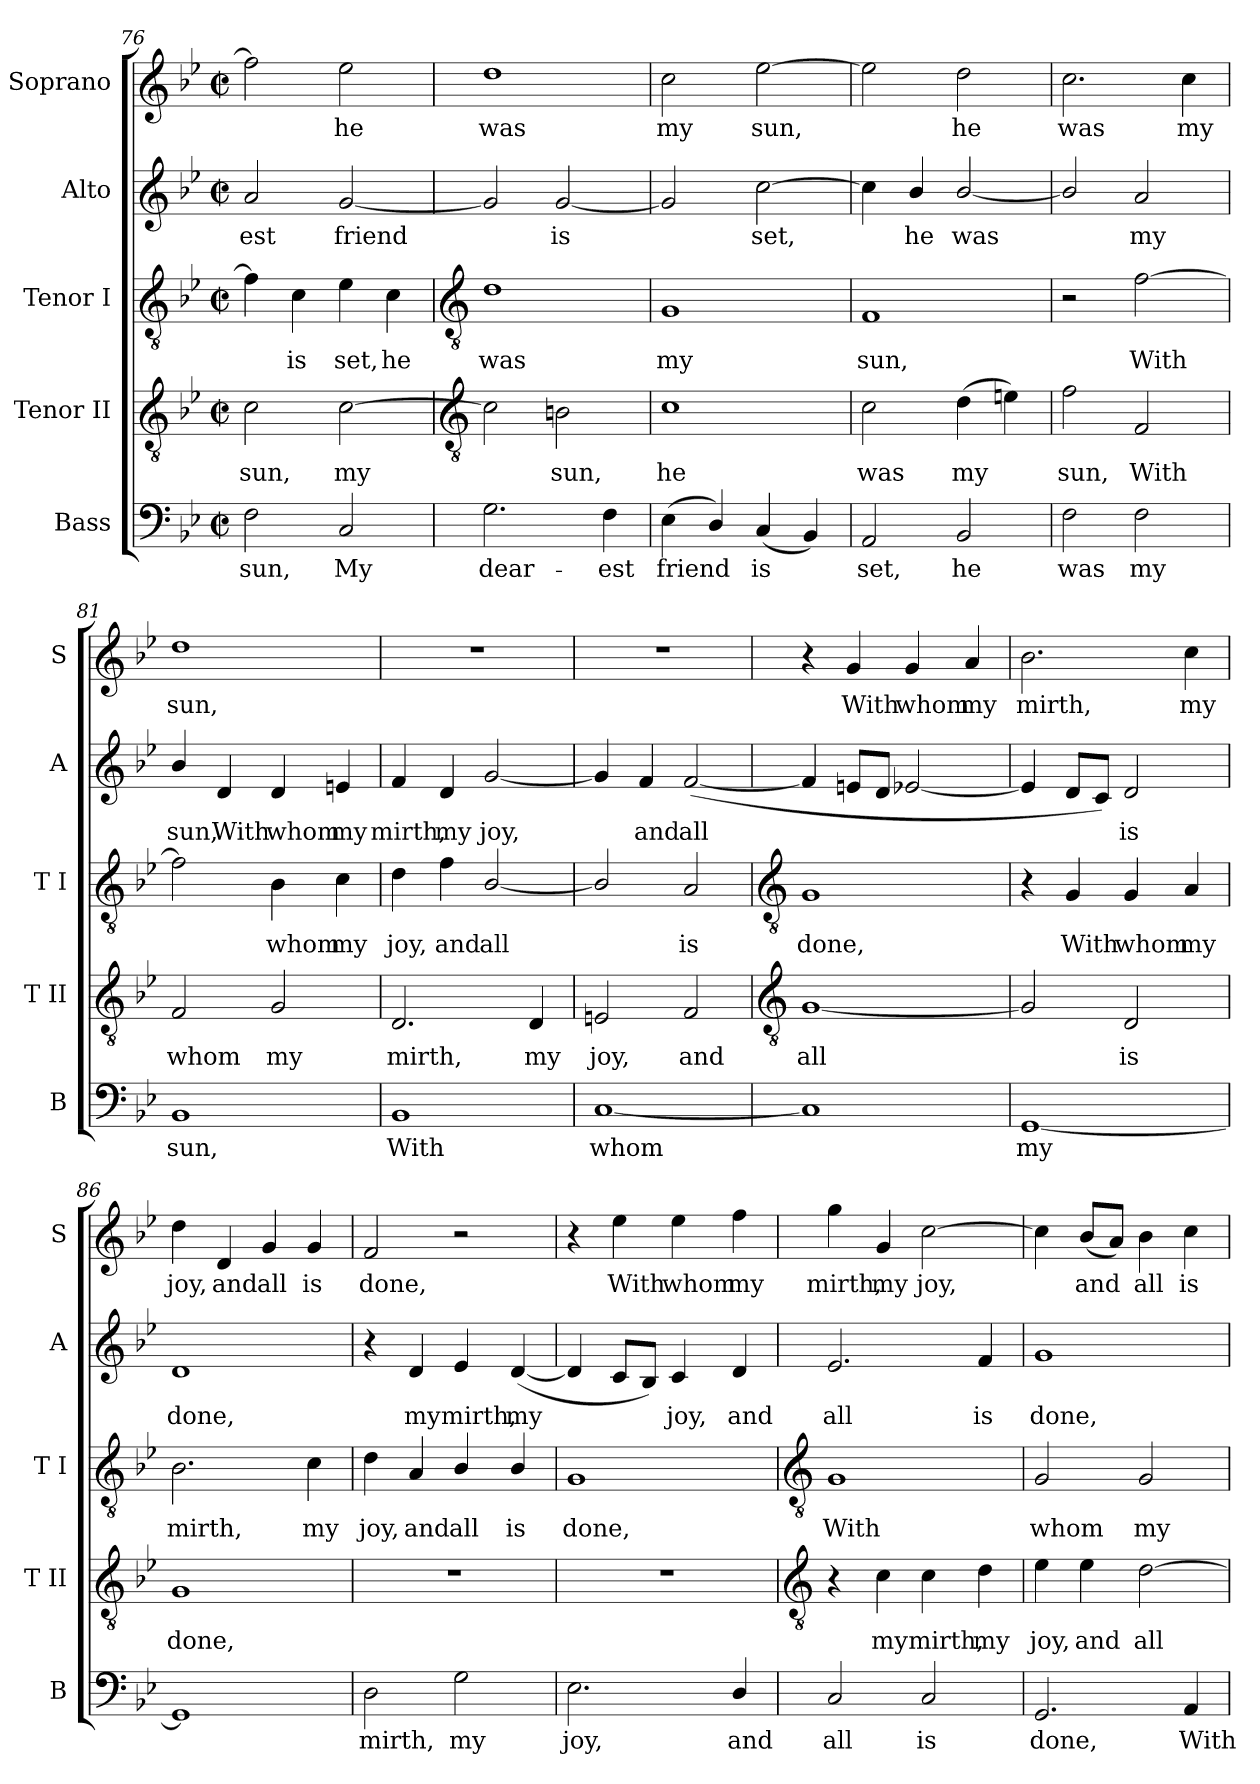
**kern	**text	**kern	**text	**kern	**text	**kern	**text	**kern	**text
*part5	*part5	*part4	*part4	*part3	*part3	*part2	*part2	*part1	*part1
*staff5	*staff5	*staff4	*staff4	*staff3	*staff3	*staff2	*staff2	*staff1	*staff1
*I"Bass	*	*I"Tenor II	*	*I"Tenor I	*	*I"Alto	*	*I"Soprano	*
*I'B	*	*I'T II	*	*I'T I	*	*I'A	*	*I'S	*
*clefF4	*	*clefGv2	*	*clefGv2	*	*clefG2	*	*clefG2	*
*k[b-e-]	*	*k[b-e-]	*	*k[b-e-]	*	*k[b-e-]	*	*k[b-e-]	*
*B-:	*	*B-:	*	*B-:	*	*B-:	*	*B-:	*
*M2/2	*	*M2/2	*	*M2/2	*	*M2/2	*	*M2/2	*
*met(c|)	*	*met(c|)	*	*met(c|)	*	*met(c|)	*	*met(c|)	*
=76	=76	=76	=76	=76	=76	=76	=76	=76	=76
!	!LO:LY:b	!	!LO:LY:b	!	!	!	!LO:LY:b	!	!
2F	sun,	2c	sun,	4f]	.	2a	-est	2ff]	.
!	!	!	!	!	!LO:LY:b	!	!	!	!
.	.	.	.	4c	is	.	.	.	.
!	!LO:LY:b	!	!LO:LY:b	!	!LO:LY:b	!	!LO:LY:b	!	!LO:LY:b
2C	My	[2c	my	4e-	set,	[2g	friend	2ee-	he
!	!	!	!	!	!LO:LY:b	!	!	!	!
.	.	.	.	4c	he	.	.	.	.
!!LO:LB:g=z
=77	=77	=77	=77	=77	=77	=77	=77	=77	=77
*	*	*clefGv2	*	*clefGv2	*	*	*	*	*
!	!LO:LY:b	!	!	!	!LO:LY:b	!	!	!	!LO:LY:b
2.G	dear-	2c]	.	1d	was	2g]	.	1dd	was
!	!	!	!LO:LY:b	!	!	!	!LO:LY:b	!	!
.	.	2Bn	sun,	.	.	[2g	is	.	.
!	!LO:LY:b	!	!	!	!	!	!	!	!
4F	-est	.	.	.	.	.	.	.	.
=78	=78	=78	=78	=78	=78	=78	=78	=78	=78
!	!LO:LY:b	!	!LO:LY:b	!	!LO:LY:b	!	!	!	!LO:LY:b
(<4E-	friend	1c	he	1G	my	2g]	.	2cc	my
4D/)	.	.	.	.	.	.	.	.	.
!	!LO:LY:b	!	!	!	!	!	!LO:LY:b	!	!LO:LY:b
(<4C	is	.	.	.	.	[2cc	set,	[2ee-	sun,
4BB-)	.	.	.	.	.	.	.	.	.
=79	=79	=79	=79	=79	=79	=79	=79	=79	=79
!	!LO:LY:b	!	!LO:LY:b	!	!LO:LY:b	!	!	!	!
2AA	set,	2c	was	1F	sun,	4cc]	.	2ee-]	.
!	!	!	!	!	!	!	!LO:LY:b	!	!
.	.	.	.	.	.	4b-/	he	.	.
!	!LO:LY:b	!	!LO:LY:b	!	!	!	!LO:LY:b	!	!LO:LY:b
2BB-	he	(>4d	my	.	.	[2b-/	was	2dd	he
.	.	4en)	.	.	.	.	.	.	.
=80	=80	=80	=80	=80	=80	=80	=80	=80	=80
!	!LO:LY:b	!	!LO:LY:b	!	!	!	!	!	!LO:LY:b
2F	was	2f	sun,	2r	.	2b-/]	.	2.cc	was
!	!LO:LY:b	!	!LO:LY:b	!	!LO:LY:b	!	!LO:LY:b	!	!
2F	my	2F	With	[2f	With	2a	my	.	.
!	!	!	!	!	!	!	!	!	!LO:LY:b
.	.	.	.	.	.	.	.	4cc	my
=81	=81	=81	=81	=81	=81	=81	=81	=81	=81
!	!LO:LY:b	!	!LO:LY:b	!	!	!	!LO:LY:b	!	!LO:LY:b
1BB-	sun,	2F	whom	2f]	.	4b-/	sun,	1dd	sun,
!	!	!	!	!	!	!	!LO:LY:b	!	!
.	.	.	.	.	.	4d	With	.	.
!	!	!	!LO:LY:b	!	!LO:LY:b	!	!LO:LY:b	!	!
.	.	2G	my	4B-	whom	4d	whom	.	.
!	!	!	!	!	!LO:LY:b	!	!LO:LY:b	!	!
.	.	.	.	4c	my	4en	my	.	.
=82	=82	=82	=82	=82	=82	=82	=82	=82	=82
!	!LO:LY:b	!	!LO:LY:b	!	!LO:LY:b	!	!LO:LY:b	!	!
1BB-	With	2.D	mirth,	4d	joy,	4f	mirth,	1r	.
!	!	!	!	!	!LO:LY:b	!	!LO:LY:b	!	!
.	.	.	.	4f	and	4d	my	.	.
!	!	!	!	!	!LO:LY:b	!	!LO:LY:b	!	!
.	.	.	.	[2B-/	all	[2g	joy,	.	.
!	!	!	!LO:LY:b	!	!	!	!	!	!
.	.	4D	my	.	.	.	.	.	.
=83	=83	=83	=83	=83	=83	=83	=83	=83	=83
!	!LO:LY:b	!	!LO:LY:b	!	!	!	!	!	!
[1C	whom	2En	joy,	2B-/]	.	4g]	.	1r	.
!	!	!	!	!	!	!	!LO:LY:b	!	!
.	.	.	.	.	.	4f	and	.	.
!	!	!	!LO:LY:b	!	!LO:LY:b	!	!LO:LY:b	!	!
.	.	2F	and	2A	is	(<[2f	all	.	.
!!LO:LB:g=z
=84	=84	=84	=84	=84	=84	=84	=84	=84	=84
*	*	*clefGv2	*	*clefGv2	*	*	*	*	*
!	!	!	!LO:LY:b	!	!LO:LY:b	!	!	!	!
1C]	.	[1G	all	1G	done,	4f]	.	4r	.
!	!	!	!	!	!	!	!	!	!LO:LY:b
.	.	.	.	.	.	8enL	.	4g	With
.	.	.	.	.	.	8dJ	.	.	.
!	!	!	!	!	!	!	!	!	!LO:LY:b
.	.	.	.	.	.	[2e-X	.	4g	whom
!	!	!	!	!	!	!	!	!	!LO:LY:b
.	.	.	.	.	.	.	.	4a	my
=85	=85	=85	=85	=85	=85	=85	=85	=85	=85
!	!LO:LY:b	!	!	!	!	!	!	!	!LO:LY:b
[1GG	my	2G]	.	4r	.	4e-]	.	2.b-	mirth,
!	!	!	!	!	!LO:LY:b	!	!	!	!
.	.	.	.	4G	With	8dL	.	.	.
.	.	.	.	.	.	8cJ)	.	.	.
!	!	!	!LO:LY:b	!	!LO:LY:b	!	!LO:LY:b	!	!
.	.	2D	is	4G	whom	2d	is	.	.
!	!	!	!	!	!LO:LY:b	!	!	!	!LO:LY:b
.	.	.	.	4A	my	.	.	4cc	my
=86	=86	=86	=86	=86	=86	=86	=86	=86	=86
!	!	!	!LO:LY:b	!	!LO:LY:b	!	!LO:LY:b	!	!LO:LY:b
1GG]	.	1G	done,	2.B-	mirth,	1d	done,	4dd	joy,
!	!	!	!	!	!	!	!	!	!LO:LY:b
.	.	.	.	.	.	.	.	4d	and
!	!	!	!	!	!	!	!	!	!LO:LY:b
.	.	.	.	.	.	.	.	4g	all
!	!	!	!	!	!LO:LY:b	!	!	!	!LO:LY:b
.	.	.	.	4c	my	.	.	4g	is
=87	=87	=87	=87	=87	=87	=87	=87	=87	=87
!	!LO:LY:b	!	!	!	!LO:LY:b	!	!	!	!LO:LY:b
2D	mirth,	1r	.	4d	joy,	4r	.	2f	done,
!	!	!	!	!	!LO:LY:b	!	!LO:LY:b	!	!
.	.	.	.	4A	and	4d	my	.	.
!	!LO:LY:b	!	!	!	!LO:LY:b	!	!LO:LY:b	!	!
2G	my	.	.	4B-/	all	4e-	mirth,	2r	.
!	!	!	!	!	!LO:LY:b	!	!LO:LY:b	!	!
.	.	.	.	4B-/	is	(<[4d	my	.	.
=88	=88	=88	=88	=88	=88	=88	=88	=88	=88
!	!LO:LY:b	!	!	!	!LO:LY:b	!	!	!	!
2.E-	joy,	1r	.	1G	done,	4d]	.	4r	.
!	!	!	!	!	!	!	!	!	!LO:LY:b
.	.	.	.	.	.	8cL	.	4ee-	With
.	.	.	.	.	.	8B-J)	.	.	.
!	!	!	!	!	!	!	!LO:LY:b	!	!LO:LY:b
.	.	.	.	.	.	4c	joy,	4ee-	whom
!	!LO:LY:b	!	!	!	!	!	!LO:LY:b	!	!LO:LY:b
4D/	and	.	.	.	.	4d	and	4ff	my
!!LO:LB:g=z
=89	=89	=89	=89	=89	=89	=89	=89	=89	=89
*	*	*clefGv2	*	*clefGv2	*	*	*	*	*
!	!LO:LY:b	!	!	!	!LO:LY:b	!	!LO:LY:b	!	!LO:LY:b
2C	all	4r	.	1G	With	2.e-	all	4gg	mirth,
!	!	!	!LO:LY:b	!	!	!	!	!	!LO:LY:b
.	.	4c	my	.	.	.	.	4g	my
!	!LO:LY:b	!	!LO:LY:b	!	!	!	!	!	!LO:LY:b
2C	is	4c	mirth,	.	.	.	.	[2cc	joy,
!	!	!	!LO:LY:b	!	!	!	!LO:LY:b	!	!
.	.	4d	my	.	.	4f	is	.	.
=90	=90	=90	=90	=90	=90	=90	=90	=90	=90
!	!LO:LY:b	!	!LO:LY:b	!	!LO:LY:b	!	!LO:LY:b	!	!
2.GG	done,	4e-	joy,	2G	whom	1g	done,	4cc]	.
!	!	!	!LO:LY:b	!	!	!	!	!	!LO:LY:b
.	.	4e-	and	.	.	.	.	(<8b-L	and
.	.	.	.	.	.	.	.	8aJ)	.
!	!	!	!LO:LY:b	!	!LO:LY:b	!	!	!	!LO:LY:b
.	.	[2d	all	2G	my	.	.	4b-	all
!	!LO:LY:b	!	!	!	!	!	!	!	!LO:LY:b
4AA	With	.	.	.	.	.	.	4cc	is
=	=	=	=	=	=	=	=	=	=
*-	*-	*-	*-	*-	*-	*-	*-	*-	*-
